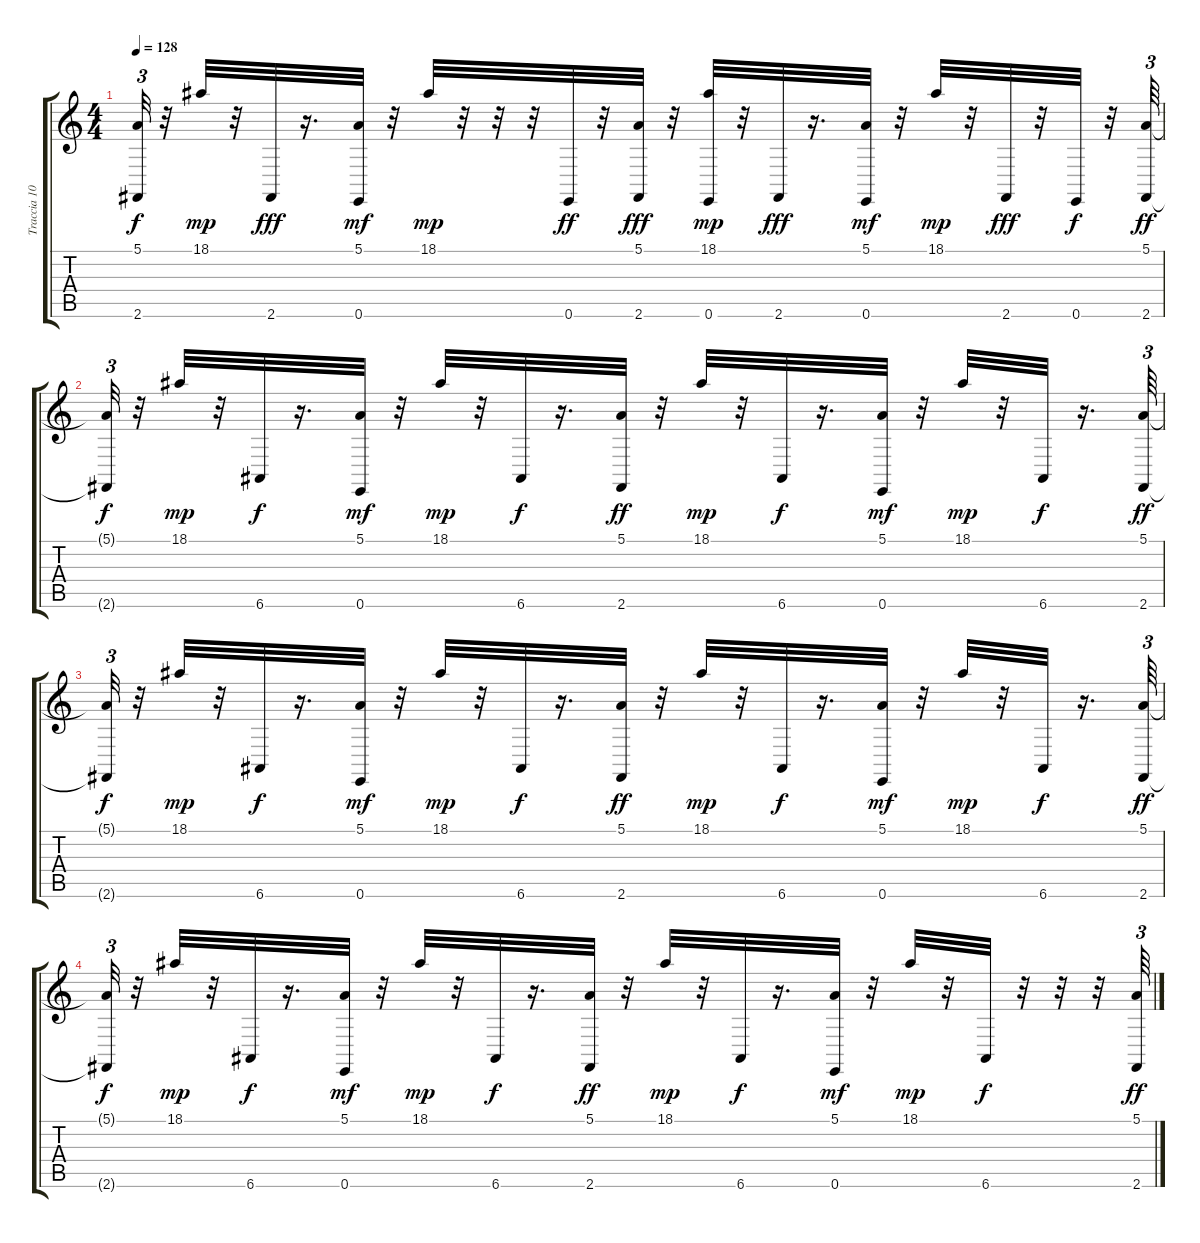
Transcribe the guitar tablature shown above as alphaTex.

\track ("Traccia 10" "Traccia 10") {instrument acousticgrandpiano}
\staff {score tabs}
\tuning (E4 B3 G3 D3 A2 E2) {hide}
\ts (4 4)
\tempo 128
\clef g2
\ks c
(5.1{t} 2.6{t}).32{tu (3 2) dy f} r.32 18.1.32{dy mp} r.32 2.6.32{dy fff} r.16{d} (5.1 0.6).32{dy mf} r.32 18.1.32{dy mp} r.32 r.32 r.32 0.6.32{dy ff} r.32 (5.1 2.6).32{dy fff} r.32 (18.1 0.6).32{dy mp} r.32 2.6.32{dy fff} r.16{d} (5.1 0.6).32{dy mf} r.32 18.1.32{dy mp} r.32 2.6.32{dy fff} r.32 0.6.32{dy f} r.32 (5.1 2.6).64{tu (3 2) dy ff} |
(5.1{t} 2.6{t}).32{tu (3 2) dy f} r.32 18.1.32{dy mp} r.32 6.6.32{dy f} r.16{d} (5.1 0.6).32{dy mf} r.32 18.1.32{dy mp} r.32 6.6.32{dy f} r.16{d} (5.1 2.6).32{dy ff} r.32 18.1.32{dy mp} r.32 6.6.32{dy f} r.16{d} (5.1 0.6).32{dy mf} r.32 18.1.32{dy mp} r.32 6.6.32{dy f} r.16{d} (5.1 2.6).64{tu (3 2) dy ff} |
(5.1{t} 2.6{t}).32{tu (3 2) dy f} r.32 18.1.32{dy mp} r.32 6.6.32{dy f} r.16{d} (5.1 0.6).32{dy mf} r.32 18.1.32{dy mp} r.32 6.6.32{dy f} r.16{d} (5.1 2.6).32{dy ff} r.32 18.1.32{dy mp} r.32 6.6.32{dy f} r.16{d} (5.1 0.6).32{dy mf} r.32 18.1.32{dy mp} r.32 6.6.32{dy f} r.16{d} (5.1 2.6).64{tu (3 2) dy ff} |
(5.1{t} 2.6{t}).32{tu (3 2) dy f} r.32 18.1.32{dy mp} r.32 6.6.32{dy f} r.16{d} (5.1 0.6).32{dy mf} r.32 18.1.32{dy mp} r.32 6.6.32{dy f} r.16{d} (5.1 2.6).32{dy ff} r.32 18.1.32{dy mp} r.32 6.6.32{dy f} r.16{d} (5.1 0.6).32{dy mf} r.32 18.1.32{dy mp} r.32 6.6.32{dy f} r.32 r.32 r.32 (5.1 2.6).64{tu (3 2) dy ff}
